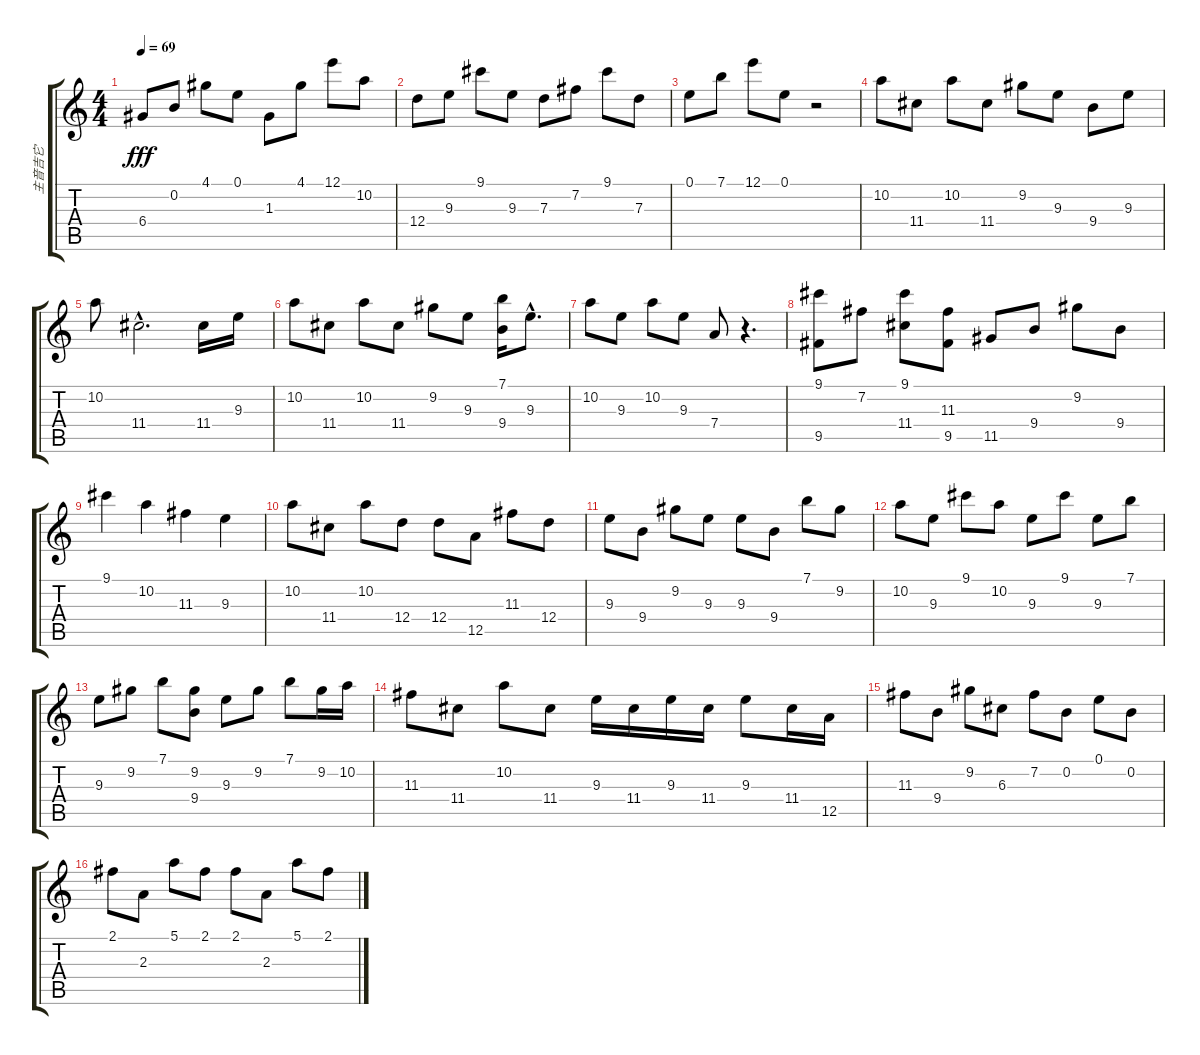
\track ("主音吉它" "主音吉它") {instrument electricbassfinger}
\staff {score tabs}
\tuning (E4 B3 G3 D3 A2 E2) {hide}
\ts (4 4)
\tempo 69
\clef g2
\ks c
6.4.8{dy fff} 0.2.8 4.1.8 0.1.8 1.3.8 4.1.8 12.1.8 10.2.8 |
12.4.8 9.3.8 9.1.8 9.3.8 7.3.8 7.2.8 9.1.8 7.3.8 |
0.1.8 7.1.8 12.1.8 0.1.8 r.2 |
10.2.8 11.4.8 10.2.8 11.4.8 9.2.8 9.3.8 9.4.8 9.3.8 |
10.2.8 11.4{hac}.2{d} 11.4.16 9.3.16 |
10.2.8 11.4.8 10.2.8 11.4.8 9.2.8 9.3.8 (7.1 9.4).16 9.3{hac}.8{d} |
10.2.8 9.3.8 10.2.8 9.3.8 7.4.8 r.4{d} |
(9.1 9.5).8 7.2.8 (9.1 11.4).8 (11.3 9.5).8 11.5.8 9.4.8 9.2.8 9.4.8 |
9.1.4 10.2.4 11.3.4 9.3.4 |
10.2.8 11.4.8 10.2.8 12.4.8 12.4.8 12.5.8 11.3.8 12.4.8 |
9.3.8 9.4.8 9.2.8 9.3.8 9.3.8 9.4.8 7.1.8 9.2.8 |
10.2.8 9.3.8 9.1.8 10.2.8 9.3.8 9.1.8 9.3.8 7.1.8 |
9.3.8 9.2.8 7.1.8 (9.2 9.4).8 9.3.8 9.2.8 7.1.8 9.2.16 10.2.16 |
11.3.8 11.4.8 10.2.8 11.4.8 9.3.16 11.4.16 9.3.16 11.4.16 9.3.8 11.4.16 12.5.16 |
11.3.8 9.4.8 9.2.8 6.3.8 7.2.8 0.2.8 0.1.8 0.2.8 |
2.1.8 2.3.8 5.1.8 2.1.8 2.1.8 2.3.8 5.1.8 2.1.8
